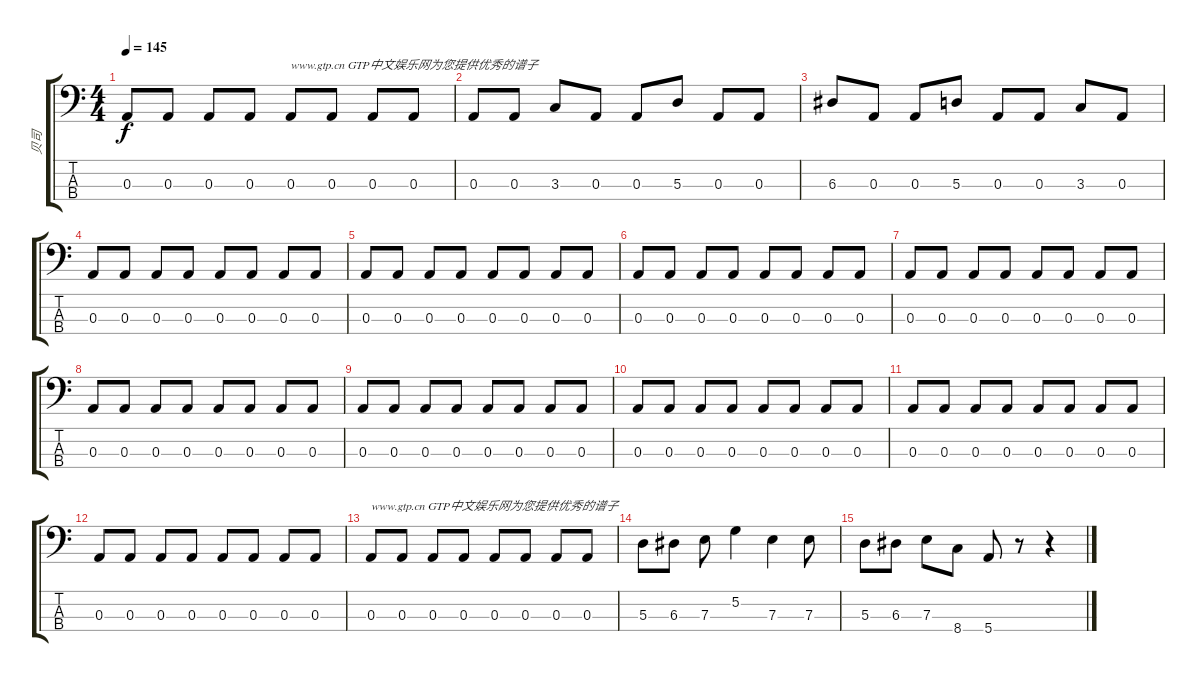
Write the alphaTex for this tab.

\track ("贝司" "贝司") {instrument electricbasspick}
\staff {score tabs}
\tuning (G2 D2 A1 E1) {hide}
\ts (4 4)
\tempo 145
\clef f4
\ks c
0.3.8{dy f} 0.3.8 0.3.8 0.3.8 0.3.8{txt "www.gtp.cn GTP中文娱乐网为您提供优秀的谱子"} 0.3.8 0.3.8 0.3.8 |
0.3.8 0.3.8 3.3.8 0.3.8 0.3.8 5.3.8 0.3.8 0.3.8 |
6.3.8 0.3.8 0.3.8 5.3.8 0.3.8 0.3.8 3.3.8 0.3.8 |
0.3.8 0.3.8 0.3.8 0.3.8 0.3.8 0.3.8 0.3.8 0.3.8 |
0.3.8 0.3.8 0.3.8 0.3.8 0.3.8 0.3.8 0.3.8 0.3.8 |
0.3.8 0.3.8 0.3.8 0.3.8 0.3.8 0.3.8 0.3.8 0.3.8 |
0.3.8 0.3.8 0.3.8 0.3.8 0.3.8 0.3.8 0.3.8 0.3.8 |
0.3.8 0.3.8 0.3.8 0.3.8 0.3.8 0.3.8 0.3.8 0.3.8 |
0.3.8 0.3.8 0.3.8 0.3.8 0.3.8 0.3.8 0.3.8 0.3.8 |
0.3.8 0.3.8 0.3.8 0.3.8 0.3.8 0.3.8 0.3.8 0.3.8 |
0.3.8 0.3.8 0.3.8 0.3.8 0.3.8 0.3.8 0.3.8 0.3.8 |
0.3.8 0.3.8 0.3.8 0.3.8 0.3.8 0.3.8 0.3.8 0.3.8 |
0.3.8{txt "www.gtp.cn GTP中文娱乐网为您提供优秀的谱子"} 0.3.8 0.3.8 0.3.8 0.3.8 0.3.8 0.3.8 0.3.8 |
5.3.8 6.3.8 7.3.8 5.2.4 7.3.4 7.3.8 |
5.3.8 6.3.8 7.3.8 8.4.8 5.4.8 r.8 r.4
